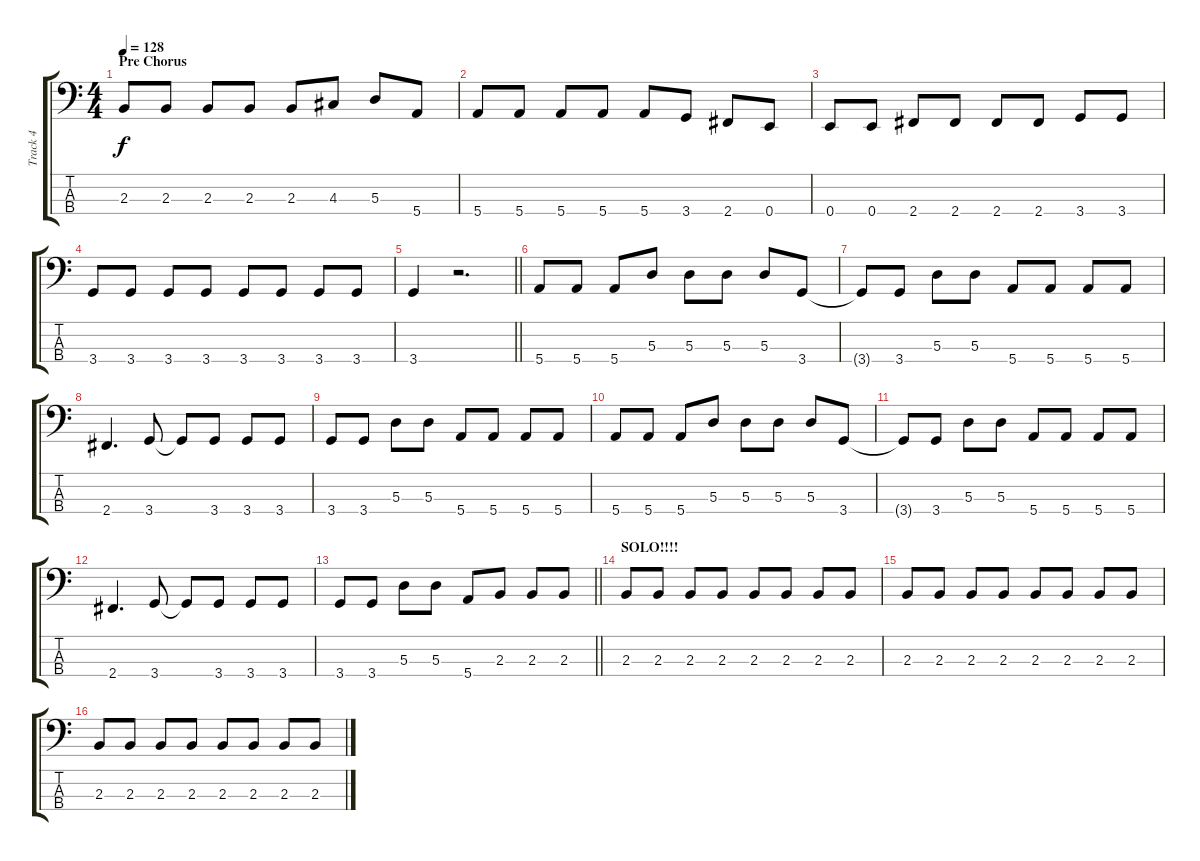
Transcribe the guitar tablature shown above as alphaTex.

\track ("Track 4" "Track 4") {instrument electricbassfinger}
\staff {score tabs}
\tuning (G2 D2 A1 E1) {hide}
\ts (4 4)
\section ("" "Pre Chorus")
\tempo 128
\clef f4
\ks c
2.3.8{dy f} 2.3.8 2.3.8 2.3.8 2.3.8 4.3.8 5.3.8 5.4.8 |
5.4.8 5.4.8 5.4.8 5.4.8 5.4.8 3.4.8 2.4.8 0.4.8 |
0.4.8 0.4.8 2.4.8 2.4.8 2.4.8 2.4.8 3.4.8 3.4.8 |
3.4.8 3.4.8 3.4.8 3.4.8 3.4.8 3.4.8 3.4.8 3.4.8 |
\barLineRight lightlight
3.4.4 r.2{d} |
5.4.8 5.4.8 5.4.8 5.3.8 5.3.8 5.3.8 5.3.8 3.4.8 |
3.4{t}.8 3.4.8 5.3.8 5.3.8 5.4.8 5.4.8 5.4.8 5.4.8 |
2.4.4{d} 3.4.8 3.4{t}.8 3.4.8 3.4.8 3.4.8 |
3.4.8 3.4.8 5.3.8 5.3.8 5.4.8 5.4.8 5.4.8 5.4.8 |
5.4.8 5.4.8 5.4.8 5.3.8 5.3.8 5.3.8 5.3.8 3.4.8 |
3.4{t}.8 3.4.8 5.3.8 5.3.8 5.4.8 5.4.8 5.4.8 5.4.8 |
2.4.4{d} 3.4.8 3.4{t}.8 3.4.8 3.4.8 3.4.8 |
\barLineRight lightlight
3.4.8 3.4.8 5.3.8 5.3.8 5.4.8 2.3.8 2.3.8 2.3.8 |
\section ("" "SOLO!!!!")
2.3.8 2.3.8 2.3.8 2.3.8 2.3.8 2.3.8 2.3.8 2.3.8 |
2.3.8 2.3.8 2.3.8 2.3.8 2.3.8 2.3.8 2.3.8 2.3.8 |
2.3.8 2.3.8 2.3.8 2.3.8 2.3.8 2.3.8 2.3.8 2.3.8
